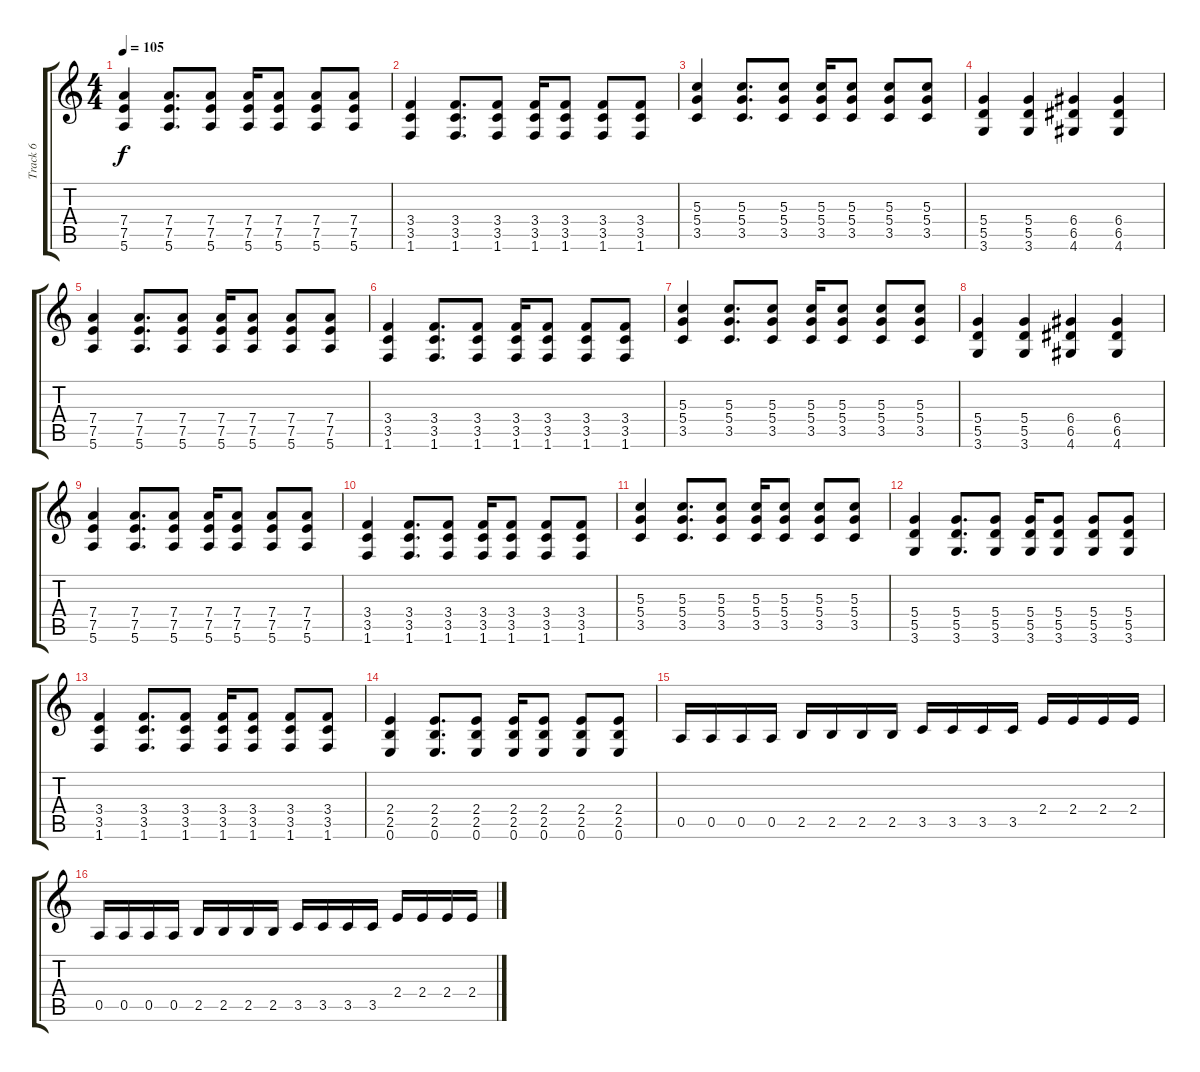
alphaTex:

\track ("Track 6" "Track 6") {instrument overdrivenguitar}
\staff {score tabs}
\tuning (E4 B3 G3 D3 A2 E2) {hide}
\ts (4 4)
\tempo 105
\clef g2
\ks c
(7.4 7.5 5.6).4{dy f} (7.4 7.5 5.6).8{d} (7.4 7.5 5.6).8 (7.4 7.5 5.6).16 (7.4 7.5 5.6).8 (7.4 7.5 5.6).8 (7.4 7.5 5.6).8 |
(3.4 3.5 1.6).4 (3.4 3.5 1.6).8{d} (3.4 3.5 1.6).8 (3.4 3.5 1.6).16 (3.4 3.5 1.6).8 (3.4 3.5 1.6).8 (3.4 3.5 1.6).8 |
(5.3 5.4 3.5).4 (5.3 5.4 3.5).8{d} (5.3 5.4 3.5).8 (5.3 5.4 3.5).16 (5.3 5.4 3.5).8 (5.3 5.4 3.5).8 (5.3 5.4 3.5).8 |
(5.4 5.5 3.6).4 (5.4 5.5 3.6).4 (6.4 6.5 4.6).4 (6.4 6.5 4.6).4 |
(7.4 7.5 5.6).4 (7.4 7.5 5.6).8{d} (7.4 7.5 5.6).8 (7.4 7.5 5.6).16 (7.4 7.5 5.6).8 (7.4 7.5 5.6).8 (7.4 7.5 5.6).8 |
(3.4 3.5 1.6).4 (3.4 3.5 1.6).8{d} (3.4 3.5 1.6).8 (3.4 3.5 1.6).16 (3.4 3.5 1.6).8 (3.4 3.5 1.6).8 (3.4 3.5 1.6).8 |
(5.3 5.4 3.5).4 (5.3 5.4 3.5).8{d} (5.3 5.4 3.5).8 (5.3 5.4 3.5).16 (5.3 5.4 3.5).8 (5.3 5.4 3.5).8 (5.3 5.4 3.5).8 |
(5.4 5.5 3.6).4 (5.4 5.5 3.6).4 (6.4 6.5 4.6).4 (6.4 6.5 4.6).4 |
(7.4 7.5 5.6).4 (7.4 7.5 5.6).8{d} (7.4 7.5 5.6).8 (7.4 7.5 5.6).16 (7.4 7.5 5.6).8 (7.4 7.5 5.6).8 (7.4 7.5 5.6).8 |
(3.4 3.5 1.6).4 (3.4 3.5 1.6).8{d} (3.4 3.5 1.6).8 (3.4 3.5 1.6).16 (3.4 3.5 1.6).8 (3.4 3.5 1.6).8 (3.4 3.5 1.6).8 |
(5.3 5.4 3.5).4 (5.3 5.4 3.5).8{d} (5.3 5.4 3.5).8 (5.3 5.4 3.5).16 (5.3 5.4 3.5).8 (5.3 5.4 3.5).8 (5.3 5.4 3.5).8 |
(5.4 5.5 3.6).4 (5.4 5.5 3.6).8{d} (5.4 5.5 3.6).8 (5.4 5.5 3.6).16 (5.4 5.5 3.6).8 (5.4 5.5 3.6).8 (5.4 5.5 3.6).8 |
(3.4 3.5 1.6).4 (3.4 3.5 1.6).8{d} (3.4 3.5 1.6).8 (3.4 3.5 1.6).16 (3.4 3.5 1.6).8 (3.4 3.5 1.6).8 (3.4 3.5 1.6).8 |
(2.4 2.5 0.6).4 (2.4 2.5 0.6).8{d} (2.4 2.5 0.6).8 (2.4 2.5 0.6).16 (2.4 2.5 0.6).8 (2.4 2.5 0.6).8 (2.4 2.5 0.6).8 |
0.5.16 0.5.16 0.5.16 0.5.16 2.5.16 2.5.16 2.5.16 2.5.16 3.5.16 3.5.16 3.5.16 3.5.16 2.4.16 2.4.16 2.4.16 2.4.16 |
0.5.16 0.5.16 0.5.16 0.5.16 2.5.16 2.5.16 2.5.16 2.5.16 3.5.16 3.5.16 3.5.16 3.5.16 2.4.16 2.4.16 2.4.16 2.4.16
